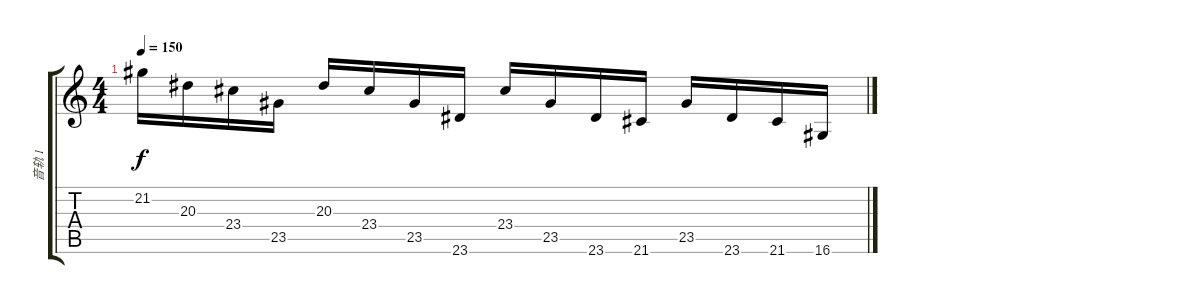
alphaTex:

\track ("音轨 1" "音轨 1") {instrument electricgrandpiano}
\staff {score tabs}
\tuning (E4 B3 G3 D3 A2 E2) {hide}
\ts (4 4)
\tempo 150
\clef g2
\ks c
21.2.16{dy f} 20.3.16 23.4.16 23.5.16 20.3.16 23.4.16 23.5.16 23.6.16 23.4.16 23.5.16 23.6.16 21.6.16 23.5.16 23.6.16 21.6.16 16.6.16
